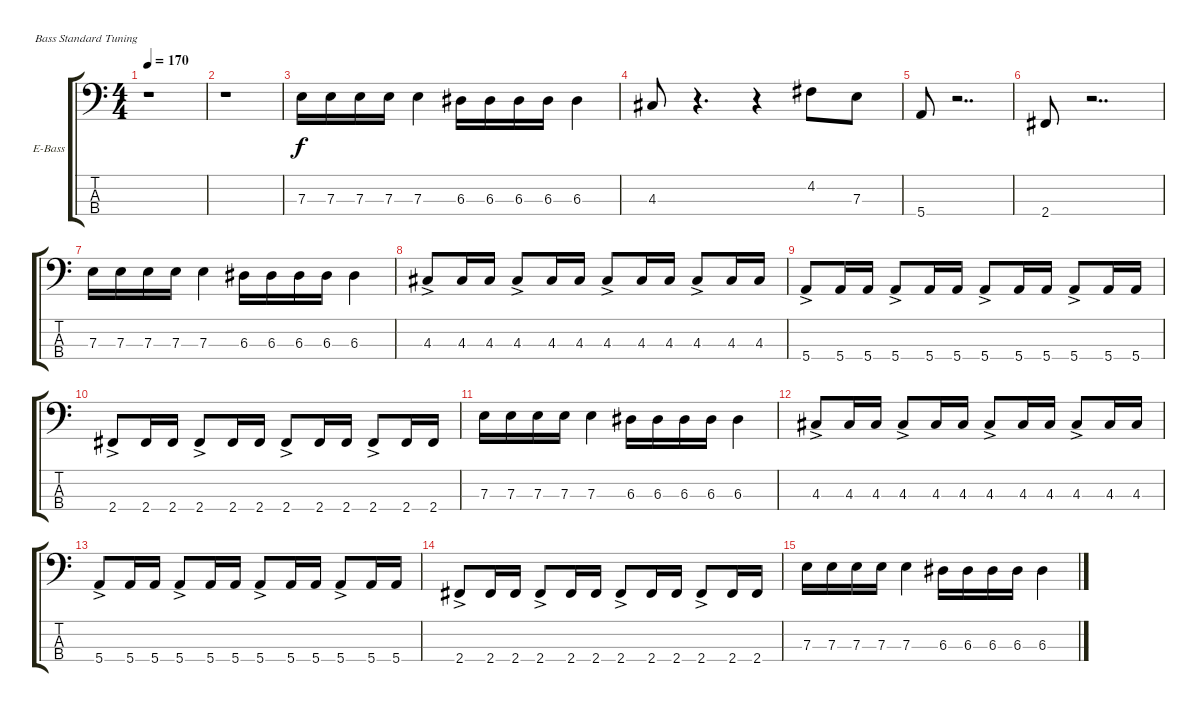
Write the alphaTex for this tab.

\bracketExtendMode groupsimilarinstruments
\firstSystemTrackNameOrientation horizontal
\otherSystemsTrackNameOrientation horizontal
\track ("Бас" "E-Bass") {instrument electricbassfinger}
\staff {score tabs}
\tuning (G2 D2 A1 E1)
\ts (4 4)
\tempo 170
\clef f4
\ks c
r.1{dy f} |
r.1 |
7.3.16 7.3.16 7.3.16 7.3.16 7.3.4 6.3.16 6.3.16 6.3.16 6.3.16 6.3.4 |
4.3.8 r.4{d} r.4 4.2.8 7.3.8 |
5.4.8 r.2{dd} |
2.4.8 r.2{dd} |
7.3.16 7.3.16 7.3.16 7.3.16 7.3.4 6.3.16 6.3.16 6.3.16 6.3.16 6.3.4 |
4.3{ac}.8 4.3.16 4.3.16 4.3{ac}.8 4.3.16 4.3.16 4.3{ac}.8 4.3.16 4.3.16 4.3{ac}.8 4.3.16 4.3.16 |
5.4{ac}.8 5.4.16 5.4.16 5.4{ac}.8 5.4.16 5.4.16 5.4{ac}.8 5.4.16 5.4.16 5.4{ac}.8 5.4.16 5.4.16 |
2.4{ac}.8 2.4.16 2.4.16 2.4{ac}.8 2.4.16 2.4.16 2.4{ac}.8 2.4.16 2.4.16 2.4{ac}.8 2.4.16 2.4.16 |
7.3.16 7.3.16 7.3.16 7.3.16 7.3.4 6.3.16 6.3.16 6.3.16 6.3.16 6.3.4 |
4.3{ac}.8 4.3.16 4.3.16 4.3{ac}.8 4.3.16 4.3.16 4.3{ac}.8 4.3.16 4.3.16 4.3{ac}.8 4.3.16 4.3.16 |
5.4{ac}.8 5.4.16 5.4.16 5.4{ac}.8 5.4.16 5.4.16 5.4{ac}.8 5.4.16 5.4.16 5.4{ac}.8 5.4.16 5.4.16 |
2.4{ac}.8 2.4.16 2.4.16 2.4{ac}.8 2.4.16 2.4.16 2.4{ac}.8 2.4.16 2.4.16 2.4{ac}.8 2.4.16 2.4.16 |
7.3.16 7.3.16 7.3.16 7.3.16 7.3.4 6.3.16 6.3.16 6.3.16 6.3.16 6.3.4
